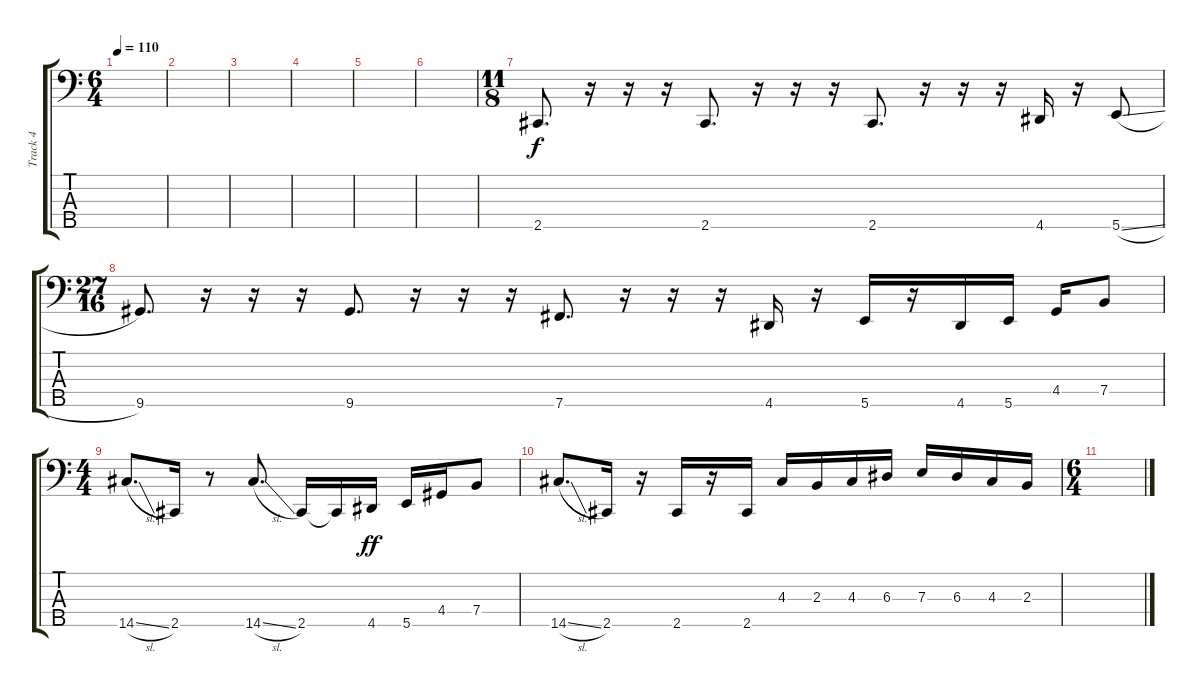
\track ("Track 4" "Track 4") {instrument electricbassfinger}
\staff {score tabs}
\tuning (G2 D2 A1 E1 B0) {hide}
\ts (6 4)
\tempo 110
\clef f4
\ks c
|
|
|
|
|
|
\ts (11 8)
2.5.8{d} r.16 r.16 r.16 2.5.8{d} r.16 r.16 r.16 2.5.8{d} r.16 r.16 r.16 4.5.16 r.16 5.5{sl}.8 |
\ts (27 16)
9.5.8{d} r.16 r.16 r.16 9.5.8{d} r.16 r.16 r.16 7.5.8{d} r.16 r.16 r.16 4.5.16 r.16 5.5.16 r.16 4.5.16 5.5.16 4.4.16 7.4.8 |
\ts (4 4)
14.5{sl}.8{d} 2.5.16 r.8 14.5{sl}.8{d} 2.5.16 2.5{t}.16{dy f} 4.5.16{dy ff} 5.5.16 4.4.16 7.4.8 |
14.5{sl}.8{d} 2.5.16 r.16 2.5.16 r.16 2.5.16 4.3.16 2.3.16 4.3.16 6.3.16 7.3.16 6.3.16 4.3.16 2.3.16 |
\ts (6 4)
